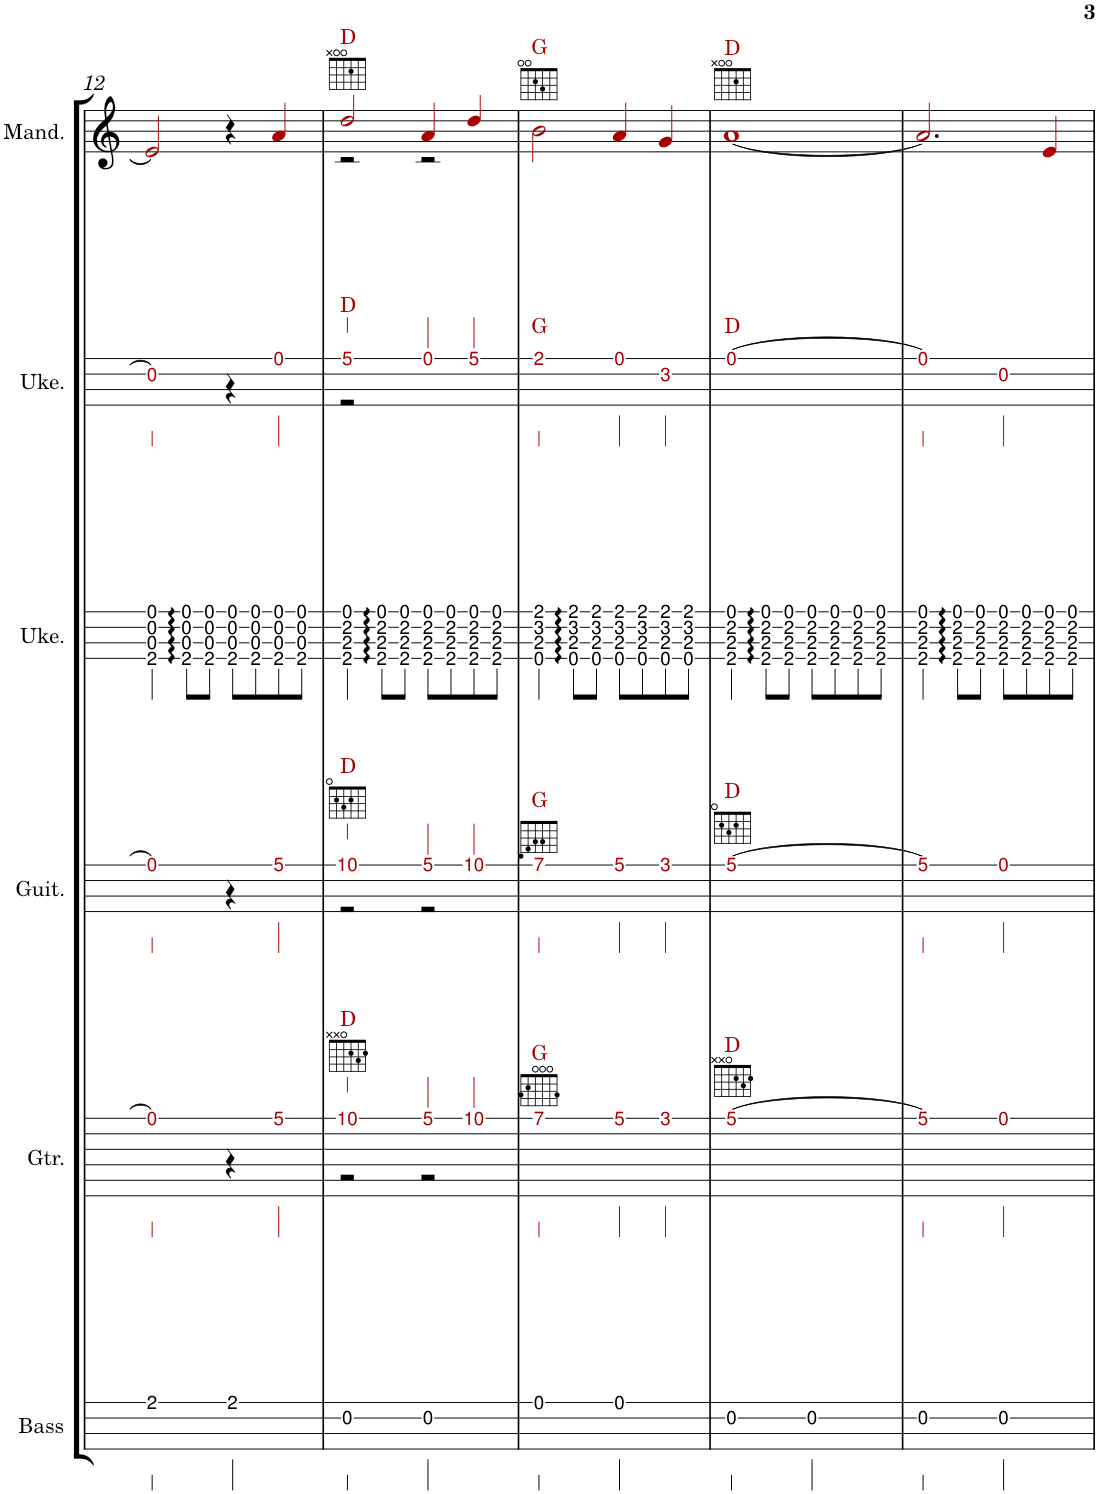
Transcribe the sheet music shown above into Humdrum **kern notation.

**kern	**kern	**harte	**kern	**harte	**kern	**kern	**harte	**kern	**harte
*part6	*part5	*part5	*part4	*part4	*part3	*part2	*part2	*part1	*part1
*staff6	*staff5	*	*staff4	*	*staff3	*staff2	*	*staff1	*
*I"Bass Guitar	*I"Guitar	*	*I"Baritone	*	*I"Ukulele	*I"Ukulele	*	*I"Mandolin	*
*I'Bass	*I'Gtr.	*	*	*	*I'Uke.	*I'Uke.	*	*I'Mand.	*
!!LO:PB:g=z
*	*	*	*	*	*	*	*	*clefG2	*
*k[]	*k[]	*	*k[]	*	*k[]	*k[]	*	*k[]	*
*M4/4	*M4/4	*	*M4/4	*	*M4/4	*M4/4	*	*M4/4	*
=12	=12	=12	=12	=12	=12	=12	=12	=12	=12
2AA\	2ei\]	.	2ei\]	.	4A\ 4c\ 4e\ 4a\	2ei\]	.	2ei/]	.
.	.	.	.	.	8A\ 8c\ 8e\ 8a\L	.	.	.	.
.	.	.	.	.	8A\ 8c\ 8e\ 8a\J	.	.	.	.
4AA\	4r	.	4r	.	8A\ 8c\ 8e\ 8a\L	4r	.	4r	.
.	.	.	.	.	8A\ 8c\ 8e\ 8a\	.	.	.	.
4ryy	4ai\	.	4ai\	.	8A\ 8c\ 8e\ 8a\	4ai\	.	4ai/	.
.	.	.	.	.	8A\ 8c\ 8e\ 8a\J	.	.	.	.
=13	=13	=13	=13	=13	=13	=13	=13	=13	=13
*	*^	*	*^	*	*	*^	*	*^	*
2DD\	2ddi/	2r	D:maj	2ddi/	2r	D:maj	4A\ 4d\ 4f#\ 4a\	2ddi/	2r	D:maj	2ddi/	2r	D:maj
.	.	.	.	.	.	.	8A\ 8d\ 8f#\ 8a\L	.	.	.	.	.	.
.	.	.	.	.	.	.	8A\ 8d\ 8f#\ 8a\J	.	.	.	.	.	.
4DD\	4ai/	2r	.	4ai/	2r	.	8A\ 8d\ 8f#\ 8a\L	4ai/	2ryy	.	4ai/	2r	.
.	.	.	.	.	.	.	8A\ 8d\ 8f#\ 8a\	.	.	.	.	.	.
4ryy	4ddi/	.	.	4ddi/	.	.	8A\ 8d\ 8f#\ 8a\	4ddi/	.	.	4ddi/	.	.
.	.	.	.	.	.	.	8A\ 8d\ 8f#\ 8a\J	.	.	.	.	.	.
*	*v	*v	*	*	*	*	*	*v	*v	*	*v	*v	*
*	*	*	*v	*v	*	*	*	*	*	*
=14	=14	=14	=14	=14	=14	=14	=14	=14	=14
2GG\	2bi\	G:maj	2bi\	G:maj	4G\ 4d\ 4g\ 4b\	2bi\	G:maj	2bi\	G:maj
.	.	.	.	.	8G\ 8d\ 8g\ 8b\L	.	.	.	.
.	.	.	.	.	8G\ 8d\ 8g\ 8b\J	.	.	.	.
4GG\	4ai\	.	4ai\	.	8G\ 8d\ 8g\ 8b\L	4ai\	.	4ai/	.
.	.	.	.	.	8G\ 8d\ 8g\ 8b\	.	.	.	.
4ryy	4gi\	.	4gi\	.	8G\ 8d\ 8g\ 8b\	4gi\	.	4gi/	.
.	.	.	.	.	8G\ 8d\ 8g\ 8b\J	.	.	.	.
=15	=15	=15	=15	=15	=15	=15	=15	=15	=15
2DD\	[1ai	D:maj	[1ai	D:maj	4A\ 4d\ 4f#\ 4a\	[1ai	D:maj	[1ai	D:maj
.	.	.	.	.	8A\ 8d\ 8f#\ 8a\L	.	.	.	.
.	.	.	.	.	8A\ 8d\ 8f#\ 8a\J	.	.	.	.
4DD\	.	.	.	.	8A\ 8d\ 8f#\ 8a\L	.	.	.	.
.	.	.	.	.	8A\ 8d\ 8f#\ 8a\	.	.	.	.
4ryy	.	.	.	.	8A\ 8d\ 8f#\ 8a\	.	.	.	.
.	.	.	.	.	8A\ 8d\ 8f#\ 8a\J	.	.	.	.
=16	=16	=16	=16	=16	=16	=16	=16	=16	=16
2DD\	2ai\]	.	2ai\]	.	4A\ 4d\ 4f#\ 4a\	2ai\]	.	2.ai/]	.
.	.	.	.	.	8A\ 8d\ 8f#\ 8a\L	.	.	.	.
.	.	.	.	.	8A\ 8d\ 8f#\ 8a\J	.	.	.	.
4DD\	4ei\	.	4ei\	.	8A\ 8d\ 8f#\ 8a\L	4ei\	.	.	.
.	.	.	.	.	8A\ 8d\ 8f#\ 8a\	.	.	.	.
4ryy	4ryy	.	4ryy	.	8A\ 8d\ 8f#\ 8a\	4ryy	.	4ei/	.
.	.	.	.	.	8A\ 8d\ 8f#\ 8a\J	.	.	.	.
=	=	=	=	=	=	=	=	=	=
*-	*-	*-	*-	*-	*-	*-	*-	*-	*-
